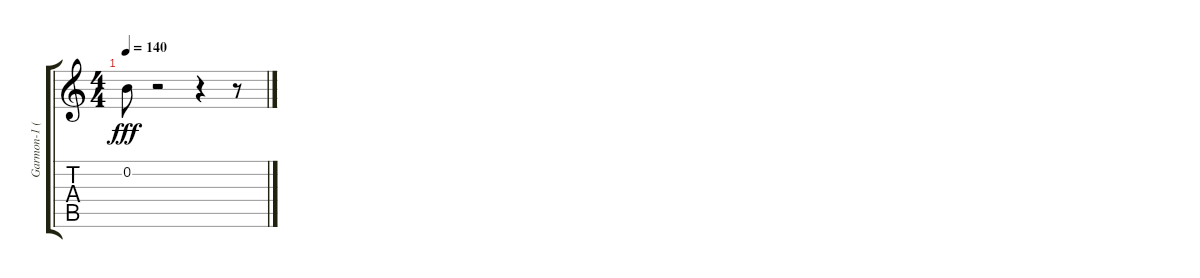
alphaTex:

\track ("Garmon-1 (R-Guitar)" "Garmon-1 (") {instrument acousticguitarsteel}
\staff {score tabs}
\tuning (E4 B3 G3 D3 A2 E2) {hide}
\ts (4 4)
\tempo 140
\clef g2
\ks c
0.2.8{dy fff} r.2 r.4 r.8
